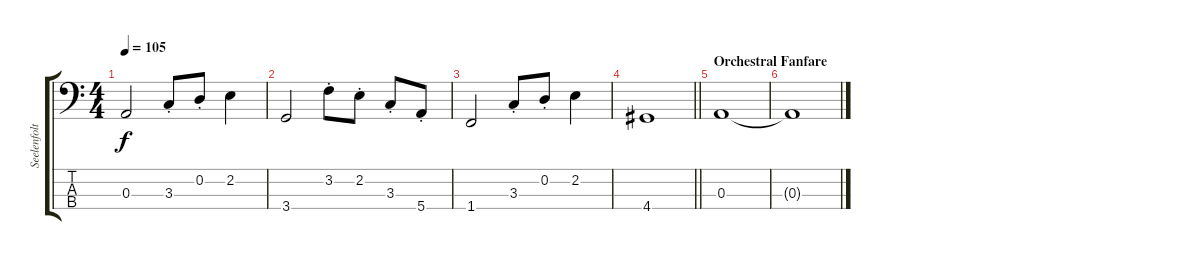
\track ("Seelenfolter - Bass Guitar" "Seelenfolt") {instrument electricbassfinger}
\staff {score tabs}
\tuning (G2 D2 A1 E1) {hide}
\ts (4 4)
\tempo 120
\tempo 105
\clef f4
\ks c
0.3.2{dy f} 3.3{st}.8 0.2{st}.8 2.2.4 |
3.4.2 3.2{st}.8 2.2{st}.8 3.3{st}.8 5.4{st}.8 |
1.4.2 3.3{st}.8 0.2{st}.8 2.2.4 |
\barLineRight lightlight
4.4.1 |
\section ("" "Orchestral Fanfare")
0.3.1 |
0.3{t}.1{volume 0}
